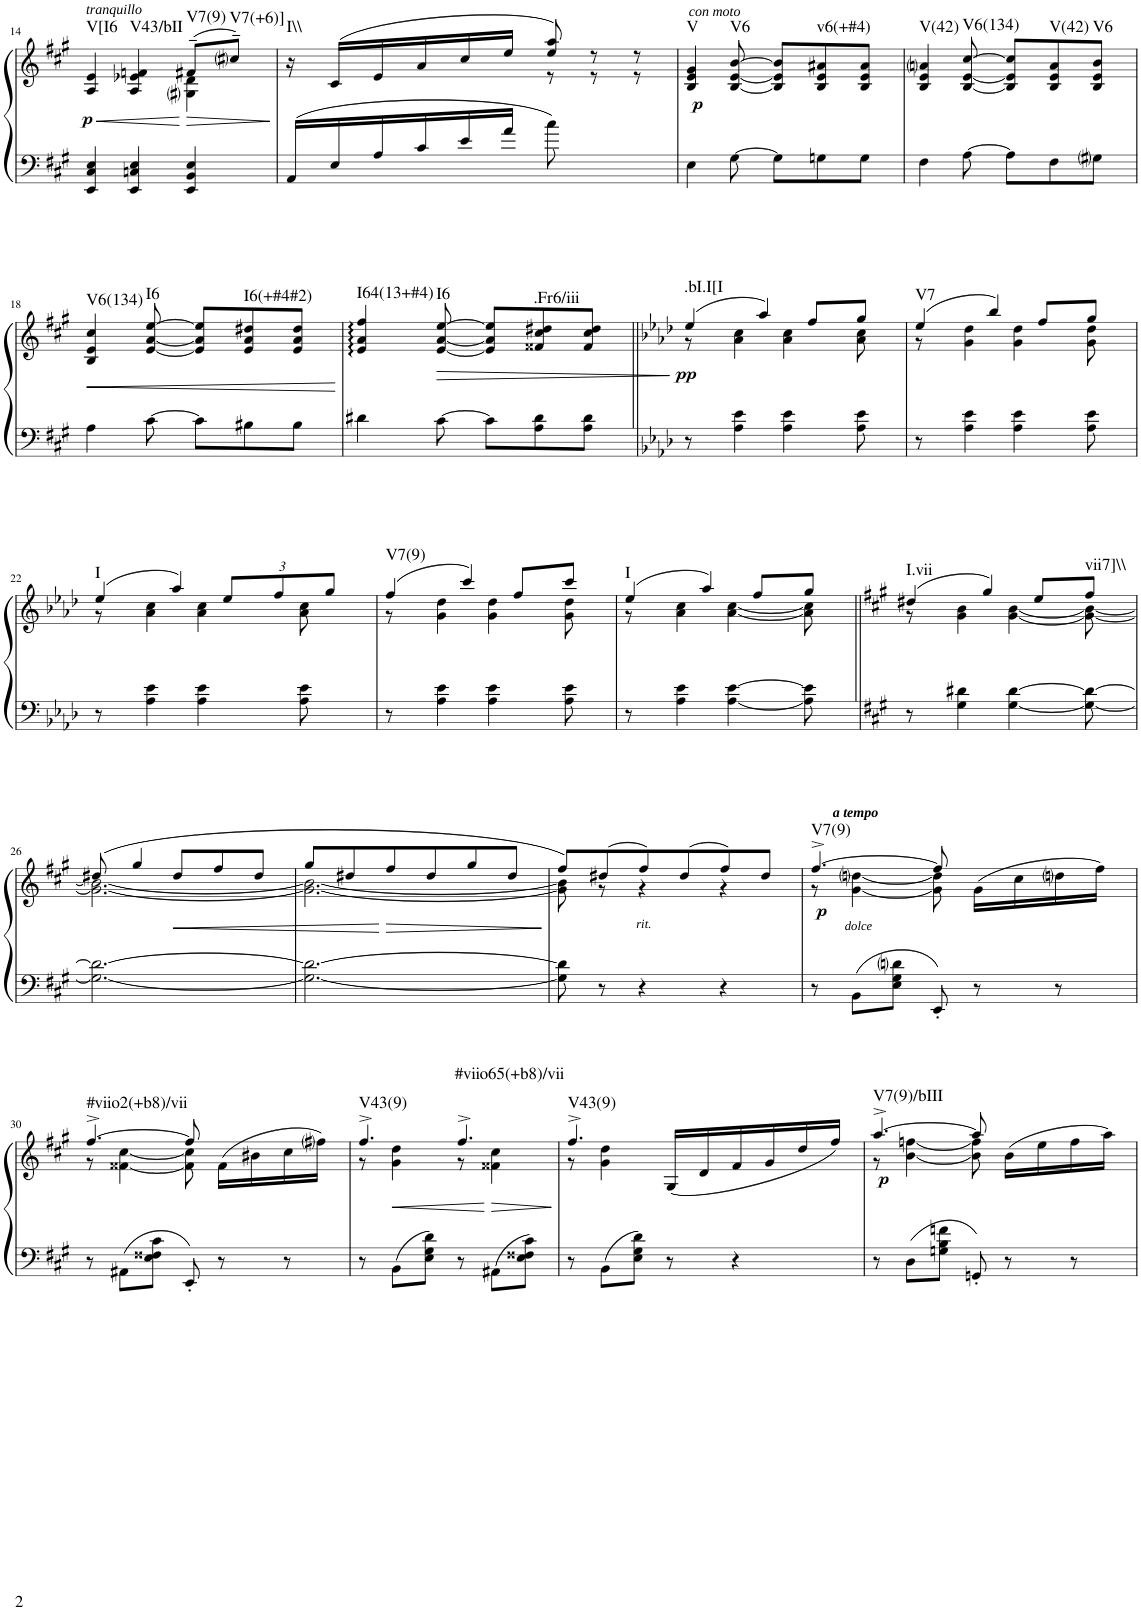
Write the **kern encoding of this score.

**kern	**kern	**dynam	**harte
*part1	*part1	*part1	*part1
*staff2	*staff1	*staff1/2	*
*I"Midi_1	*	*	*
!!LO:PB:g=z
*clefF4	*clefG2	*	*
*k[f#c#g#]	*k[f#c#g#]	*	*
*A:	*A:	*	*
*M6/8	*M6/8	*	*
=14	=14	=14	=14
!	!LO:TX:a:i:t=tranquillo	!	!
!	!	!LO:HP:b	!
*	*^	*	*
!	!	!	!LO:DY:n=1:b	!LO:H:kt=V[I6
4EE/ 4C#/ 4E/	4A/ 4e/	2ryy	< p	N
!	!	!	!	!LO:H:kt=V43/bII
4EE/ 4Cn/ 4E/	4A/ 4e-X/ 4fn/	.	.	N
!	!	!	!LO:HP:b	!LO:H:kt=V7(9)
4EE/ 4BB/ 4E/	(8f#X~/L	4G#i\ 4d\	>	N
!	!	!	!	!LO:H:kt=V7(+6)]
.	8cc#i~/J)	.	.	N
*	*v	*v	*	*
.	.	[	.
=15	=15	=15	=15
*	*^	*	*
!	!	!	!	!LO:H:kt=I\\
16AA/LL	16r	4ryy	.	N
16E/	(16c#/LL	.	.	.
16A/	16e/	.	.	.
16c#/	16a/	.	.	.
16e/	16cc#/	8ryy	.	.
16a/JJ	16ee/JJ	.	.	.
8cc#\	8ee/ 8aa/)	8r	.	.
4ryy	8r	8r	.	.
.	8r	8r	.	.
=16	=16	=16	=16	=16
!	!LO:TX:a:i:t=con moto	!	!	!
!	!	!	!LO:DY:b	!LO:H:kt=V
4E\	4B/ 4e/ 4g#/	2ryy	p	N
!	!	!	!	!LO:H:kt=V6
[8G#\	[8B/ [8e/ [8b/	.	.	N
8G#\L]	8B/] 8e/] 8b/]L	.	.	.
!	!	!	!	!LO:H:kt=v6(+#4)
8Gn\	8B/ 8e/ 8a#X/	4ryy	.	N
8G\J	8B/ 8e/ 8a#/J	.	.	.
=17	=17	=17	=17	=17
!	!	!	!	!LO:H:kt=V(42)
4F#\	4B/ 4e/ 4ani/	2ryy	.	N
!	!	!	!	!LO:H:kt=V6(134)
[8A\	[8B/ [8e/ [8cc#/	.	.	N
8A\L]	8B/] 8e/] 8cc#/]L	.	.	.
!	!	!	!	!LO:H:kt=V(42)
8F#\	8B/ 8e/ 8a/	4ryy	.	N
!	!	!	!	!LO:H:kt=V6
8G#i\J	8B/ 8e/ 8b/J	.	.	N
!!LO:LB:g=z	!!
=18	=18	=18	=18	=18
!	!	!	!LO:HP:b	!LO:H:kt=V6(134)
4A\	4B/ 4e/ 4cc#/	2ryy	<	N
!	!	!	!	!LO:H:kt=I6
[8c#\	[8e/ [8a/ [8ee/	.	.	N
8c#\L]	8e/] 8a/] 8ee/]L	.	.	.
!	!	!	!	!LO:H:kt=I6(+#4#2)
8B#X\	8e/ 8a/ 8dd#X/	4ryy	.	N
8B#\J	8e/ 8a/ 8dd#/J	.	.	.
*	*v	*v	*	*
.	.	]	.
=19	=19	=19	=19
*	*^	*	*
!	!	!	!	!LO:H:kt=I64(13+#4)
4d#X\	4e/ 4a/ 4ff#/	2ryy	.	N
!	!	!	!LO:HP:b	!LO:H:kt=I6
[8c#\	[8e/ [8a/ [8ee/	.	>	N
8c#\L]	8e/] 8a/] 8ee/]L	.	.	.
!	!	!	!	!LO:H:kt=.Fr6/iii
8A\ 8d#\	8f##X/ 8cc#/ 8dd#X/	4ryy	.	N
8A\ 8d#\J	8f##/ 8cc#/ 8dd#/J	.	.	.
*	*v	*v	*	*
.	.	[	.
=20||	=20||	=20||	=20||
*k[b-e-a-d-]	*k[b-e-a-d-]	*	*
*A-:	*A-:	*	*
*	*^	*	*
!	!	!	!LO:DY:b	!LO:H:kt=.bI.I[I
8r	(4ee-/	8r	pp	N
4A-\ 4e-\	.	4a-\ 4cc\	.	.
.	4aa-/)	.	.	.
4A-\ 4e-\	.	4a-\ 4cc\	.	.
.	8ff/L	.	.	.
8A-\ 8e-\	8gg/J	8a-\ 8cc\	.	.
=21	=21	=21	=21	=21
!	!	!	!	!LO:H:kt=V7
8r	(4ee-/	8r	.	N
4A-\ 4e-\	.	4g\ 4dd-\	.	.
.	4bb-/)	.	.	.
4A-\ 4e-\	.	4g\ 4dd-\	.	.
.	8ff/L	.	.	.
8A-\ 8e-\	8gg/J	8g\ 8dd-\	.	.
!!LO:LB:g=z	!!
=22	=22	=22	=22	=22
!	!	!	!	!LO:H:kt=I
8r	(4ee-/	8r	.	N
4A-\ 4e-\	.	4a-\ 4cc\	.	.
.	4aa-/)	.	.	.
4A-\ 4e-\	.	4a-\ 4cc\	.	.
*	*Xbrackettup	*	*	*
.	12ee-/L	.	.	.
.	12ff/	.	.	.
8A-\ 8e-\	.	8a-\ 8cc\	.	.
.	12gg/J	.	.	.
=23	=23	=23	=23	=23
!	!	!	!	!LO:H:kt=V7(9)
8r	(4ff/	8r	.	N
4A-\ 4e-\	.	4g\ 4dd-\	.	.
.	4ccc/)	.	.	.
4A-\ 4e-\	.	4g\ 4dd-\	.	.
.	8ff/L	.	.	.
8A-\ 8e-\	8ccc/J	8g\ 8dd-\	.	.
=24	=24	=24	=24	=24
!	!	!	!	!LO:H:kt=I
8r	(4ee-/	8r	.	N
4A-\ 4e-\	.	4a-\ 4cc\	.	.
.	4aa-/)	.	.	.
[4A-\ [4e-\	.	[4a-\ [4cc\	.	.
.	8ff/L	.	.	.
8A-\] 8e-\]	8gg/J	8a-\] 8cc\]	.	.
=25||	=25||	=25||	=25||	=25||
*k[f#c#g#]	*k[f#c#g#]	*	*	*
*A:	*A:	*	*	*
!	!	!	!	!LO:H:kt=I.vii
8r	(4dd#X/	8r	.	N
4G#\ 4d#X\	.	4g#\ 4b\	.	.
.	4gg#/)	.	.	.
[4G#\ [4d#\	.	[4g#\ [4b\	.	.
.	8ee/L	.	.	.
!	!	!	!	!LO:H:kt=vii7]\\
8G#\_ 8d#\_	8ff#/J	8g#\_ 8b\_	.	N
!!LO:LB:g=z	!!
=26	=26	=26	=26	=26
2.G#\_ 2.d#\_	(8dd#X/	2.g#\_ 2.b\_	.	.
.	4gg#/	.	.	.
!	!	!	!LO:HP:b	!
.	8dd#/L	.	<	.
.	8ff#/	.	.	.
.	8dd#/J	.	.	.
=27	=27	=27	=27	=27
2.G#\_ 2.d#\_	8gg#/L	2.g#\_ 2.b\_	.	.
.	8dd#X/	.	.	.
!	!	!	!LO:HP:n=1:b	!
.	8ff#/	.	] >	.
.	8dd#/	.	.	.
.	8gg#/	.	.	.
.	8dd#/J	.	.	.
*	*v	*v	*	*
.	.	[	.
=28	=28	=28	=28
*	*^	*	*
8G#\] 8d#\]	8ff#/L)	8g#\] 8b\]	.	.
8r	(8dd#X/	8r	.	.
!	!LO:TX:b:i:t=rit.	!	!	!
4r	8ff#/)	4r	.	.
.	(8dd#/	.	.	.
4r	8ff#/)	4r	.	.
.	8dd#/J	.	.	.
=29	=29	=29	=29	=29
!	!LO:TX:a:Bi:t=a tempo	!	!	!
!	!	!	!LO:DY:b	!LO:H:kt=V7(9)
8r	[4.ff#^/	8r	p	N
!	!	!LO:TX:b:i:t=dolce	!	!
8BB\L	.	[4g#\ [4ddni\	.	.
8E\ 8G#\ 8dni\J	.	.	.	.
8EE'/	8ff#/]	8g#\] 8dd\]	.	.
8r	(16g#\LL	4ryy	.	.
.	16cc#\	.	.	.
8r	16ddni\	.	.	.
.	16ff#\JJ)	.	.	.
!!LO:LB:g=z	!!
=30	=30	=30	=30	=30
!	!	!	!	!LO:H:kt=#viio2(+b8)/vii
8r	[4.ff#^/	8r	.	N
8AA#X\L	.	[4f##X\ [4cc#\	.	.
8E\ 8F##X\ 8c#\J	.	.	.	.
8EE'/	8ff#/]	8f##\] 8cc#\]	.	.
8r	(16f##\LL	4ryy	.	.
.	16b#X\	.	.	.
8r	16cc#\	.	.	.
.	16ff#i\JJ)	.	.	.
=31	=31	=31	=31	=31
!	!	!	!	!LO:H:kt=V43(9)
8r	4.ff#^/	8r	.	N
!	!	!	!LO:HP:b	!
8BB\L	.	4g#\ 4dd\	<	.
8E\ 8G#\ 8d\J	.	.	.	.
!	!	!	!	!LO:H:kt=#viio65(+b8)/vii
8r	4.ff#^/	8r	.	N
8AA#X\L	.	4f##X\ 4cc#\	[	.
8E\ 8F##X\ 8c#\J	.	.	.	.
*	*v	*v	*	*
.	.	]	.
=32	=32	=32	=32
*	*^	*	*
!	!	!	!	!LO:H:kt=V43(9)
8r	4.ff#^/	8r	.	N
8BB\L	.	4g#\ 4dd\	.	.
8E\ 8G#\ 8d\J	.	.	.	.
8r	(16G#/LL	8ryy	.	.
.	16d/	.	.	.
4r	16f#/	4ryy	.	.
.	16g#/	.	.	.
.	16dd/	.	.	.
.	16ff#/JJ)	.	.	.
=33	=33	=33	=33	=33
!	!	!	!LO:DY:b	!LO:H:kt=V7(9)/bIII
8r	[4.aa^/	8r	p	N
8D\L	.	[4b\ [4ffn\	.	.
8Gn\ 8B\ 8fn\J	.	.	.	.
8GGn'/	8aa/]	8b\] 8ff\]	.	.
8r	(16b\LL	4ryy	.	.
.	16ee\	.	.	.
8r	16ff\	.	.	.
.	16aa\JJ)	.	.	.
*	*v	*v	*	*
=	=	=	=
*-	*-	*-	*-
